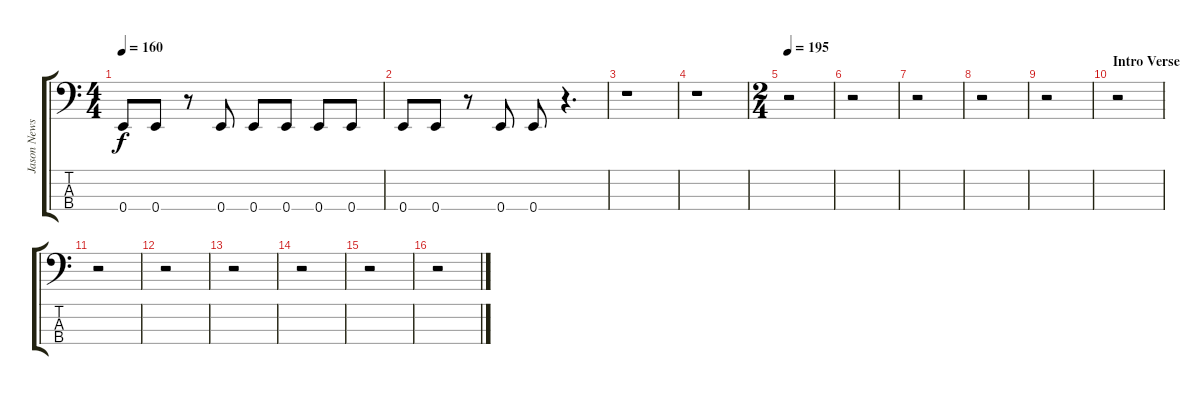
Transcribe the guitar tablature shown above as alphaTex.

\track ("Jason Newsted" "Jason News") {instrument electricbasspick}
\staff {score tabs}
\tuning (G2 D2 A1 E1) {hide}
\ts (4 4)
\tempo 154
\tempo 160
\clef f4
\ks c
0.4.8{dy f} 0.4.8 r.8 0.4.8 0.4.8 0.4.8 0.4.8 0.4.8 |
0.4.8 0.4.8 r.8 0.4.8 0.4.8 r.4{d} |
r.1 |
r.1 |
\ts (2 4)
\tempo 195
r.2 |
r.2 |
r.2 |
r.2 |
r.2 |
\section ("" "Intro Verse")
r.2 |
r.2 |
r.2 |
r.2 |
r.2 |
r.2 |
r.2
